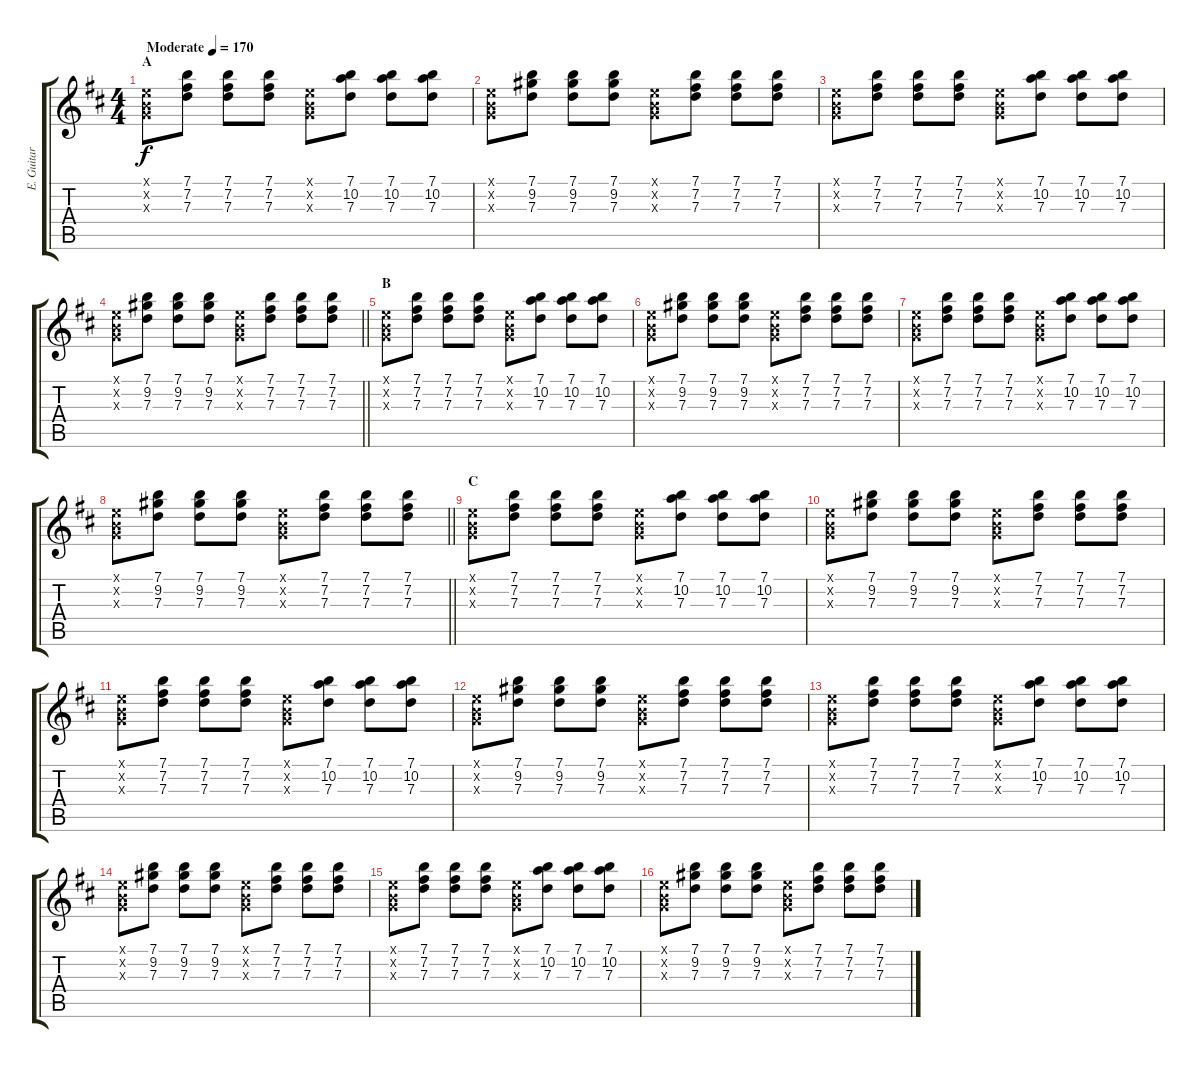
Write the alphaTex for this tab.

\track ("E. Guitar II" "E. Guitar ") {instrument overdrivenguitar}
\staff {score tabs}
\tuning (E4 B3 G3 D3 A2 E2) {hide}
\ts (4 4)
\section ("" "A")
\tempo (170 "Moderate")
\clef g2
\ks d
(0.1{x} 0.2{x} 0.3{x}).8{dy f instrument overdrivenguitar} (7.1 7.2 7.3).8 (7.1 7.2 7.3).8 (7.1 7.2 7.3).8 (0.1{x} 0.2{x} 0.3{x}).8 (7.1 10.2 7.3).8 (7.1 10.2 7.3).8 (7.1 10.2 7.3).8 |
(0.1{x} 0.2{x} 0.3{x}).8 (7.1 9.2 7.3).8 (7.1 9.2 7.3).8 (7.1 9.2 7.3).8 (0.1{x} 0.2{x} 0.3{x}).8 (7.1 7.2 7.3).8 (7.1 7.2 7.3).8 (7.1 7.2 7.3).8 |
(0.1{x} 0.2{x} 0.3{x}).8 (7.1 7.2 7.3).8 (7.1 7.2 7.3).8 (7.1 7.2 7.3).8 (0.1{x} 0.2{x} 0.3{x}).8 (7.1 10.2 7.3).8 (7.1 10.2 7.3).8 (7.1 10.2 7.3).8 |
\barLineRight lightlight
(0.1{x} 0.2{x} 0.3{x}).8 (7.1 9.2 7.3).8 (7.1 9.2 7.3).8 (7.1 9.2 7.3).8 (0.1{x} 0.2{x} 0.3{x}).8 (7.1 7.2 7.3).8 (7.1 7.2 7.3).8 (7.1 7.2 7.3).8 |
\section ("" "B")
(0.1{x} 0.2{x} 0.3{x}).8 (7.1 7.2 7.3).8 (7.1 7.2 7.3).8 (7.1 7.2 7.3).8 (0.1{x} 0.2{x} 0.3{x}).8 (7.1 10.2 7.3).8 (7.1 10.2 7.3).8 (7.1 10.2 7.3).8 |
(0.1{x} 0.2{x} 0.3{x}).8 (7.1 9.2 7.3).8 (7.1 9.2 7.3).8 (7.1 9.2 7.3).8 (0.1{x} 0.2{x} 0.3{x}).8 (7.1 7.2 7.3).8 (7.1 7.2 7.3).8 (7.1 7.2 7.3).8 |
(0.1{x} 0.2{x} 0.3{x}).8 (7.1 7.2 7.3).8 (7.1 7.2 7.3).8 (7.1 7.2 7.3).8 (0.1{x} 0.2{x} 0.3{x}).8 (7.1 10.2 7.3).8 (7.1 10.2 7.3).8 (7.1 10.2 7.3).8 |
\barLineRight lightlight
(0.1{x} 0.2{x} 0.3{x}).8 (7.1 9.2 7.3).8 (7.1 9.2 7.3).8 (7.1 9.2 7.3).8 (0.1{x} 0.2{x} 0.3{x}).8 (7.1 7.2 7.3).8 (7.1 7.2 7.3).8 (7.1 7.2 7.3).8 |
\section ("" "C")
(0.1{x} 0.2{x} 0.3{x}).8 (7.1 7.2 7.3).8 (7.1 7.2 7.3).8 (7.1 7.2 7.3).8 (0.1{x} 0.2{x} 0.3{x}).8 (7.1 10.2 7.3).8 (7.1 10.2 7.3).8 (7.1 10.2 7.3).8 |
(0.1{x} 0.2{x} 0.3{x}).8 (7.1 9.2 7.3).8 (7.1 9.2 7.3).8 (7.1 9.2 7.3).8 (0.1{x} 0.2{x} 0.3{x}).8 (7.1 7.2 7.3).8 (7.1 7.2 7.3).8 (7.1 7.2 7.3).8 |
(0.1{x} 0.2{x} 0.3{x}).8 (7.1 7.2 7.3).8 (7.1 7.2 7.3).8 (7.1 7.2 7.3).8 (0.1{x} 0.2{x} 0.3{x}).8 (7.1 10.2 7.3).8 (7.1 10.2 7.3).8 (7.1 10.2 7.3).8 |
(0.1{x} 0.2{x} 0.3{x}).8 (7.1 9.2 7.3).8 (7.1 9.2 7.3).8 (7.1 9.2 7.3).8 (0.1{x} 0.2{x} 0.3{x}).8 (7.1 7.2 7.3).8 (7.1 7.2 7.3).8 (7.1 7.2 7.3).8 |
(0.1{x} 0.2{x} 0.3{x}).8 (7.1 7.2 7.3).8 (7.1 7.2 7.3).8 (7.1 7.2 7.3).8 (0.1{x} 0.2{x} 0.3{x}).8 (7.1 10.2 7.3).8 (7.1 10.2 7.3).8 (7.1 10.2 7.3).8 |
(0.1{x} 0.2{x} 0.3{x}).8 (7.1 9.2 7.3).8 (7.1 9.2 7.3).8 (7.1 9.2 7.3).8 (0.1{x} 0.2{x} 0.3{x}).8 (7.1 7.2 7.3).8 (7.1 7.2 7.3).8 (7.1 7.2 7.3).8 |
(0.1{x} 0.2{x} 0.3{x}).8 (7.1 7.2 7.3).8 (7.1 7.2 7.3).8 (7.1 7.2 7.3).8 (0.1{x} 0.2{x} 0.3{x}).8 (7.1 10.2 7.3).8 (7.1 10.2 7.3).8 (7.1 10.2 7.3).8 |
(0.1{x} 0.2{x} 0.3{x}).8 (7.1 9.2 7.3).8 (7.1 9.2 7.3).8 (7.1 9.2 7.3).8 (0.1{x} 0.2{x} 0.3{x}).8 (7.1 7.2 7.3).8 (7.1 7.2 7.3).8 (7.1 7.2 7.3).8
